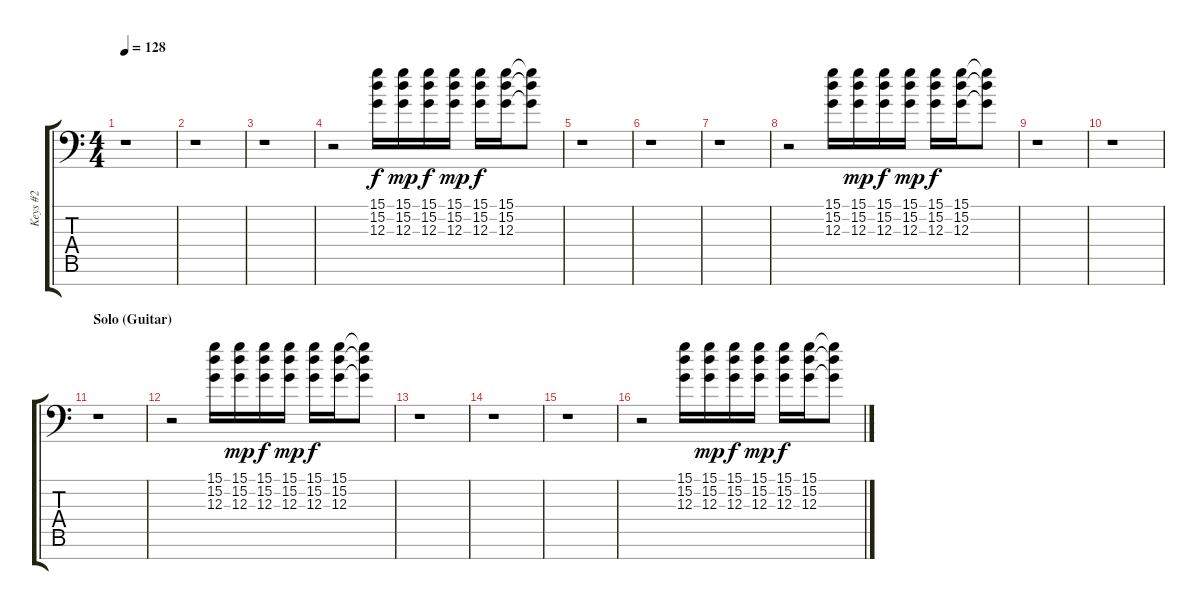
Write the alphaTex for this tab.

\track ("Keys #2" "Keys #2") {instrument brasssection}
\staff {score tabs}
\tuning (E4 B3 G3 D3 A2 E2 C-1) {hide}
\ts (4 4)
\tempo 128
\clef f4
\ks c
r.1{dy f} |
r.1 |
r.1 |
r.2 (15.1 15.2 12.3).16 (15.1 15.2 12.3).16{dy mp} (15.1 15.2 12.3).16{dy f} (15.1 15.2 12.3).16{dy mp} (15.1 15.2 12.3).16{dy f} (15.1 15.2 12.3).16 (15.1{t} 15.2{t} 12.3{t}).8 |
r.1 |
r.1 |
r.1 |
r.2 (15.1 15.2 12.3).16 (15.1 15.2 12.3).16{dy mp} (15.1 15.2 12.3).16{dy f} (15.1 15.2 12.3).16{dy mp} (15.1 15.2 12.3).16{dy f} (15.1 15.2 12.3).16 (15.1{t} 15.2{t} 12.3{t}).8 |
r.1 |
r.1 |
\section ("" "Solo (Guitar)")
r.1 |
r.2 (15.1 15.2 12.3).16 (15.1 15.2 12.3).16{dy mp} (15.1 15.2 12.3).16{dy f} (15.1 15.2 12.3).16{dy mp} (15.1 15.2 12.3).16{dy f} (15.1 15.2 12.3).16 (15.1{t} 15.2{t} 12.3{t}).8 |
r.1 |
r.1 |
r.1 |
r.2 (15.1 15.2 12.3).16 (15.1 15.2 12.3).16{dy mp} (15.1 15.2 12.3).16{dy f} (15.1 15.2 12.3).16{dy mp} (15.1 15.2 12.3).16{dy f} (15.1 15.2 12.3).16 (15.1{t} 15.2{t} 12.3{t}).8
